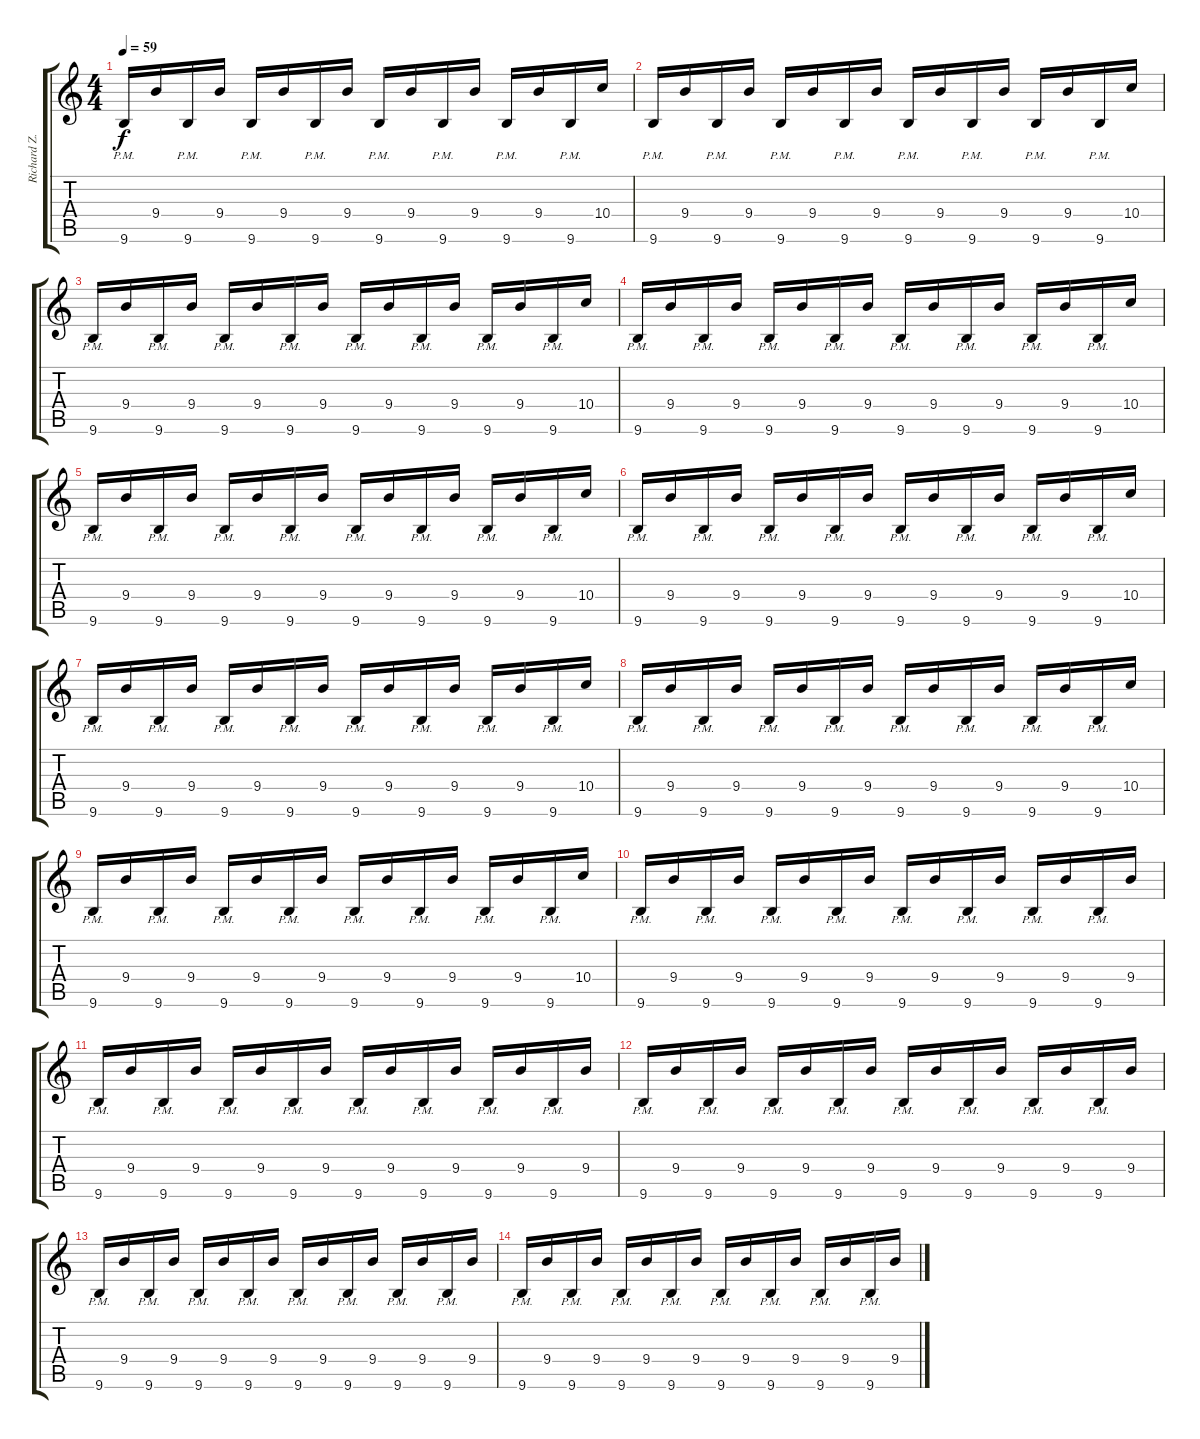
\track ("Richard Z. Kruspe (clean)" "Richard Z.") {instrument electricguitarclean}
\staff {score tabs}
\tuning (E4 B3 G3 D3 A2 D2) {hide}
\ts (4 4)
\tempo 59
\clef g2
\ks c
9.6{pm}.16{dy f} 9.4.16 9.6{pm}.16 9.4.16 9.6{pm}.16 9.4.16 9.6{pm}.16 9.4.16 9.6{pm}.16 9.4.16 9.6{pm}.16 9.4.16 9.6{pm}.16 9.4.16 9.6{pm}.16 10.4.16 |
9.6{pm}.16 9.4.16 9.6{pm}.16 9.4.16 9.6{pm}.16 9.4.16 9.6{pm}.16 9.4.16 9.6{pm}.16 9.4.16 9.6{pm}.16 9.4.16 9.6{pm}.16 9.4.16 9.6{pm}.16 10.4.16 |
9.6{pm}.16 9.4.16 9.6{pm}.16 9.4.16 9.6{pm}.16 9.4.16 9.6{pm}.16 9.4.16 9.6{pm}.16 9.4.16 9.6{pm}.16 9.4.16 9.6{pm}.16 9.4.16 9.6{pm}.16 10.4.16 |
9.6{pm}.16 9.4.16 9.6{pm}.16 9.4.16 9.6{pm}.16 9.4.16 9.6{pm}.16 9.4.16 9.6{pm}.16 9.4.16 9.6{pm}.16 9.4.16 9.6{pm}.16 9.4.16 9.6{pm}.16 10.4.16 |
9.6{pm}.16 9.4.16 9.6{pm}.16 9.4.16 9.6{pm}.16 9.4.16 9.6{pm}.16 9.4.16 9.6{pm}.16 9.4.16 9.6{pm}.16 9.4.16 9.6{pm}.16 9.4.16 9.6{pm}.16 10.4.16 |
9.6{pm}.16 9.4.16 9.6{pm}.16 9.4.16 9.6{pm}.16 9.4.16 9.6{pm}.16 9.4.16 9.6{pm}.16 9.4.16 9.6{pm}.16 9.4.16 9.6{pm}.16 9.4.16 9.6{pm}.16 10.4.16 |
9.6{pm}.16 9.4.16 9.6{pm}.16 9.4.16 9.6{pm}.16 9.4.16 9.6{pm}.16 9.4.16 9.6{pm}.16 9.4.16 9.6{pm}.16 9.4.16 9.6{pm}.16 9.4.16 9.6{pm}.16 10.4.16 |
9.6{pm}.16 9.4.16 9.6{pm}.16 9.4.16 9.6{pm}.16 9.4.16 9.6{pm}.16 9.4.16 9.6{pm}.16 9.4.16 9.6{pm}.16 9.4.16 9.6{pm}.16 9.4.16 9.6{pm}.16 10.4.16 |
9.6{pm}.16 9.4.16 9.6{pm}.16 9.4.16 9.6{pm}.16 9.4.16 9.6{pm}.16 9.4.16 9.6{pm}.16 9.4.16 9.6{pm}.16 9.4.16 9.6{pm}.16 9.4.16 9.6{pm}.16 10.4.16 |
9.6{pm}.16 9.4.16 9.6{pm}.16 9.4.16 9.6{pm}.16 9.4.16 9.6{pm}.16 9.4.16 9.6{pm}.16 9.4.16 9.6{pm}.16 9.4.16 9.6{pm}.16 9.4.16 9.6{pm}.16 9.4.16 |
9.6{pm}.16 9.4.16 9.6{pm}.16 9.4.16 9.6{pm}.16 9.4.16 9.6{pm}.16 9.4.16 9.6{pm}.16 9.4.16 9.6{pm}.16 9.4.16 9.6{pm}.16 9.4.16 9.6{pm}.16 9.4.16 |
9.6{pm}.16 9.4.16 9.6{pm}.16 9.4.16 9.6{pm}.16 9.4.16 9.6{pm}.16 9.4.16 9.6{pm}.16 9.4.16 9.6{pm}.16 9.4.16 9.6{pm}.16 9.4.16 9.6{pm}.16 9.4.16 |
9.6{pm}.16 9.4.16 9.6{pm}.16 9.4.16 9.6{pm}.16 9.4.16 9.6{pm}.16 9.4.16 9.6{pm}.16 9.4.16 9.6{pm}.16 9.4.16 9.6{pm}.16 9.4.16 9.6{pm}.16 9.4.16 |
9.6{pm}.16 9.4.16 9.6{pm}.16 9.4.16 9.6{pm}.16 9.4.16 9.6{pm}.16 9.4.16 9.6{pm}.16 9.4.16 9.6{pm}.16 9.4.16 9.6{pm}.16 9.4.16 9.6{pm}.16 9.4.16
